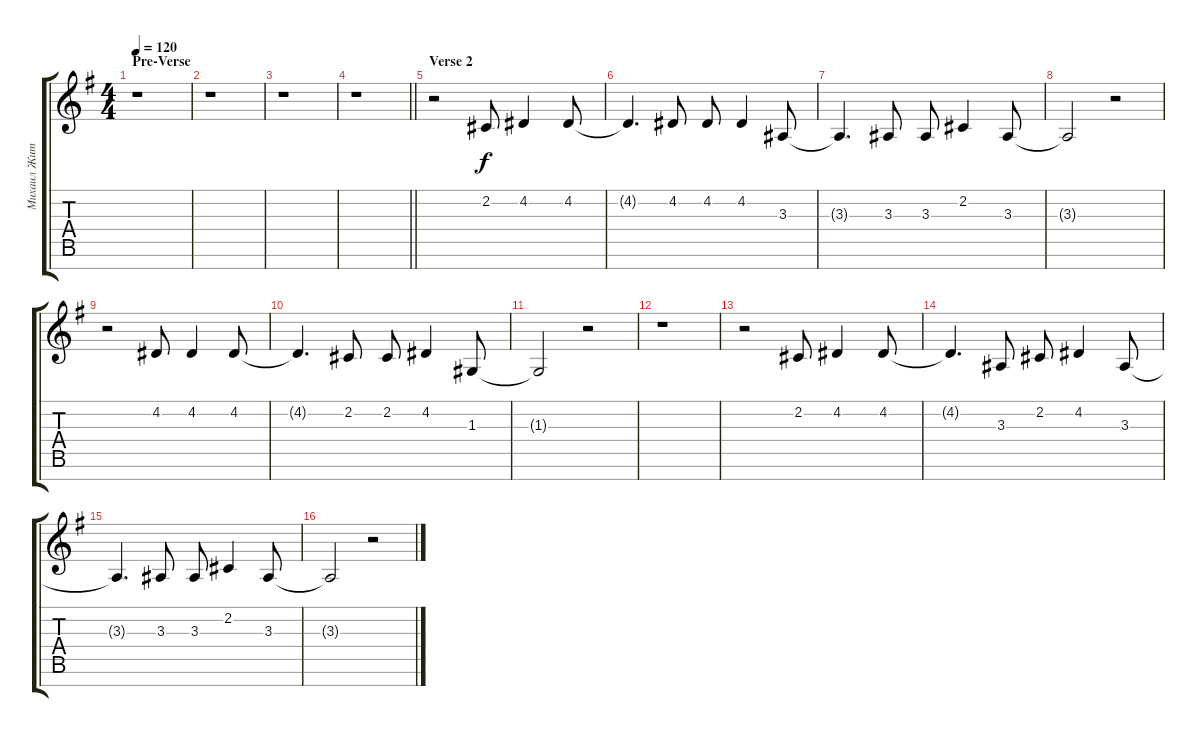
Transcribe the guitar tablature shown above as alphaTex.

\track ("Михаил Житняков" "Михаил Жит") {instrument altosax}
\staff {score tabs}
\tuning (E4 B3 G3 D3 A2 E2 B1) {hide}
\ts (4 4)
\section ("" "Pre-Verse")
\tempo 120
\clef g2
\ks g
r.1{dy f} |
r.1 |
r.1 |
\barLineRight lightlight
r.1 |
\section ("" "Verse 2")
r.2 2.2.8 4.2.4 4.2.8 |
4.2{t}.4{d} 4.2.8 4.2.8 4.2.4 3.3.8 |
3.3{t}.4{d} 3.3.8 3.3.8 2.2.4 3.3.8 |
3.3{t}.2 r.2 |
r.2 4.2.8 4.2.4 4.2.8 |
4.2{t}.4{d} 2.2.8 2.2.8 4.2.4 1.3.8 |
1.3{t}.2 r.2 |
r.1 |
r.2 2.2.8 4.2.4 4.2.8 |
4.2{t}.4{d} 3.3.8 2.2.8 4.2.4 3.3.8 |
3.3{t}.4{d} 3.3.8 3.3.8 2.2.4 3.3.8 |
3.3{t}.2 r.2
